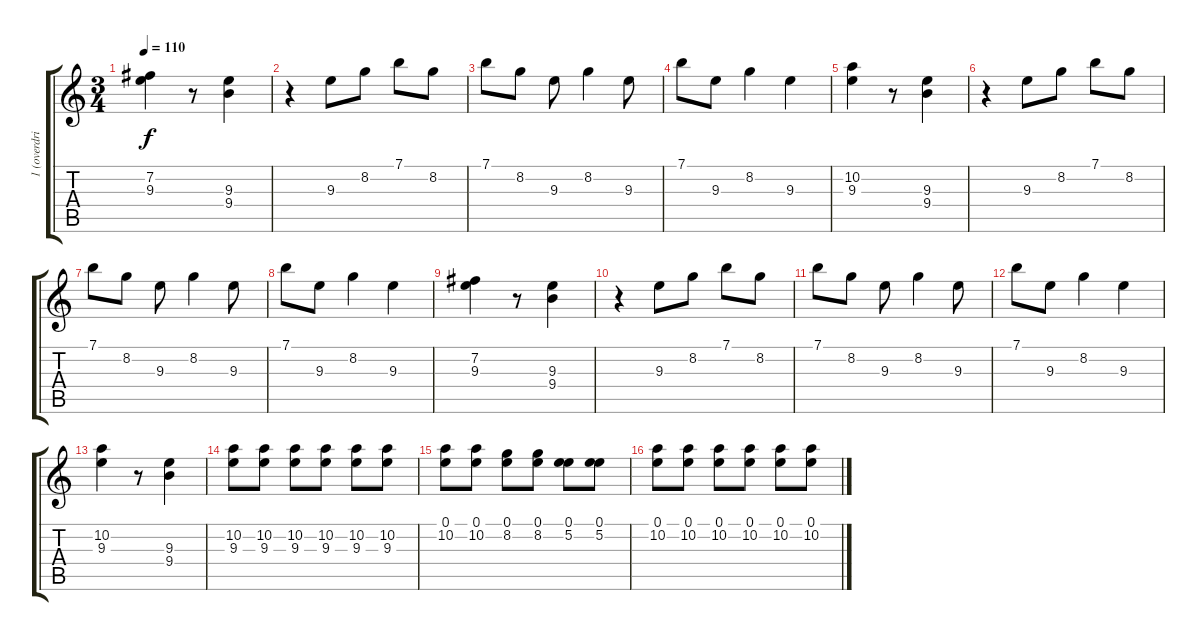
\track ("1 (overdrive)" "1 (overdri") {instrument overdrivenguitar}
\staff {score tabs}
\tuning (E4 B3 G3 D3 A2 E2) {hide}
\ts (3 4)
\tempo 110
\clef g2
\ks c
(7.2 9.3).4{dy f} r.8 (9.3 9.4).4 |
r.4 9.3.8 8.2.8 7.1.8 8.2.8 |
7.1.8 8.2.8 9.3.8 8.2.4 9.3.8 |
7.1.8 9.3.8 8.2.4 9.3.4 |
(10.2 9.3).4 r.8 (9.3 9.4).4 |
r.4 9.3.8 8.2.8 7.1.8 8.2.8 |
7.1.8 8.2.8 9.3.8 8.2.4 9.3.8 |
7.1.8 9.3.8 8.2.4 9.3.4 |
(7.2 9.3).4 r.8 (9.3 9.4).4 |
r.4 9.3.8 8.2.8 7.1.8 8.2.8 |
7.1.8 8.2.8 9.3.8 8.2.4 9.3.8 |
7.1.8 9.3.8 8.2.4 9.3.4 |
(10.2 9.3).4 r.8 (9.3 9.4).4 |
(10.2 9.3).8 (10.2 9.3).8 (10.2 9.3).8 (10.2 9.3).8 (10.2 9.3).8 (10.2 9.3).8 |
(0.1 10.2).8 (0.1 10.2).8 (0.1 8.2).8 (0.1 8.2).8 (0.1 5.2).8 (0.1 5.2).8 |
(0.1 10.2).8 (0.1 10.2).8 (0.1 10.2).8 (0.1 10.2).8 (0.1 10.2).8 (0.1 10.2).8
